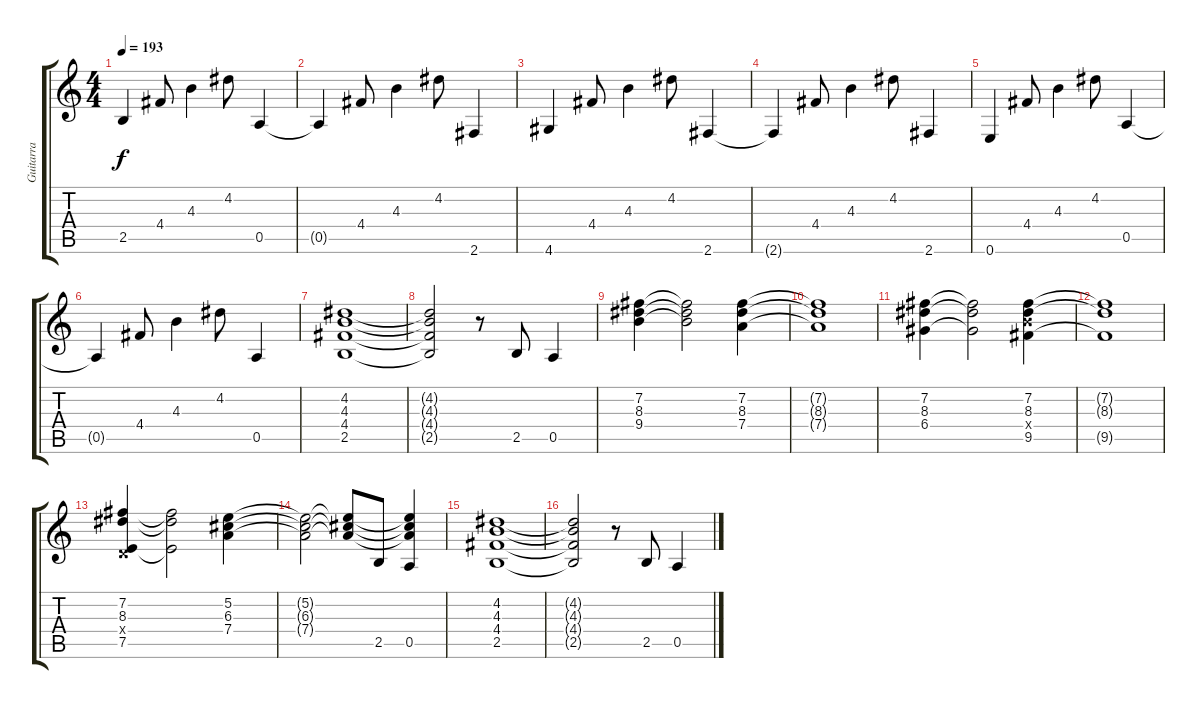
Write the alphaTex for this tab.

\track ("Guitarra" "Guitarra") {instrument overdrivenguitar}
\staff {score tabs}
\tuning (E4 B3 G3 D3 A2 E2) {hide}
\ts (4 4)
\tempo 193
\clef g2
\ks c
2.5.4{dy f instrument overdrivenguitar} 4.4.8 4.3.4 4.2.8 0.5.4 |
0.5{t}.4 4.4.8 4.3.4 4.2.8 2.6.4 |
4.6.4 4.4.8 4.3.4 4.2.8 2.6.4 |
2.6{t}.4 4.4.8 4.3.4 4.2.8 2.6.4 |
0.6.4 4.4.8 4.3.4 4.2.8 0.5.4 |
0.5{t}.4 4.4.8 4.3.4 4.2.8 0.5.4 |
(4.2 4.3 4.4 2.5).1 |
(4.2{t} 4.3{t} 4.4{t} 2.5{t}).2 r.8 2.5.8 0.5.4 |
(7.2 8.3 9.4).4 (7.2{t} 8.3{t} 9.4{t}).2 (7.2 8.3 7.4).4 |
(7.2{t} 8.3{t} 7.4{t}).1 |
(7.2 8.3 6.4).4 (7.2{t} 8.3{t} 6.4{t}).2 (7.2 8.3 9.4{x} 9.5).4 |
(7.2{t} 8.3{t} 9.5{t}).1 |
(7.2 8.3 0.4{x} 7.5).4 (7.2{t} 8.3{t} 7.5{t}).2 (5.2 6.3 7.4).4 |
(5.2{t} 6.3{t} 7.4{t}).2 (5.2{t} 6.3{t} 7.4{t}).8 2.5.8 (5.2{t} 6.3{t} 7.4{t} 0.5).4 |
(4.2 4.3 4.4 2.5).1 |
(4.2{t} 4.3{t} 4.4{t} 2.5{t}).2 r.8 2.5.8 0.5.4
